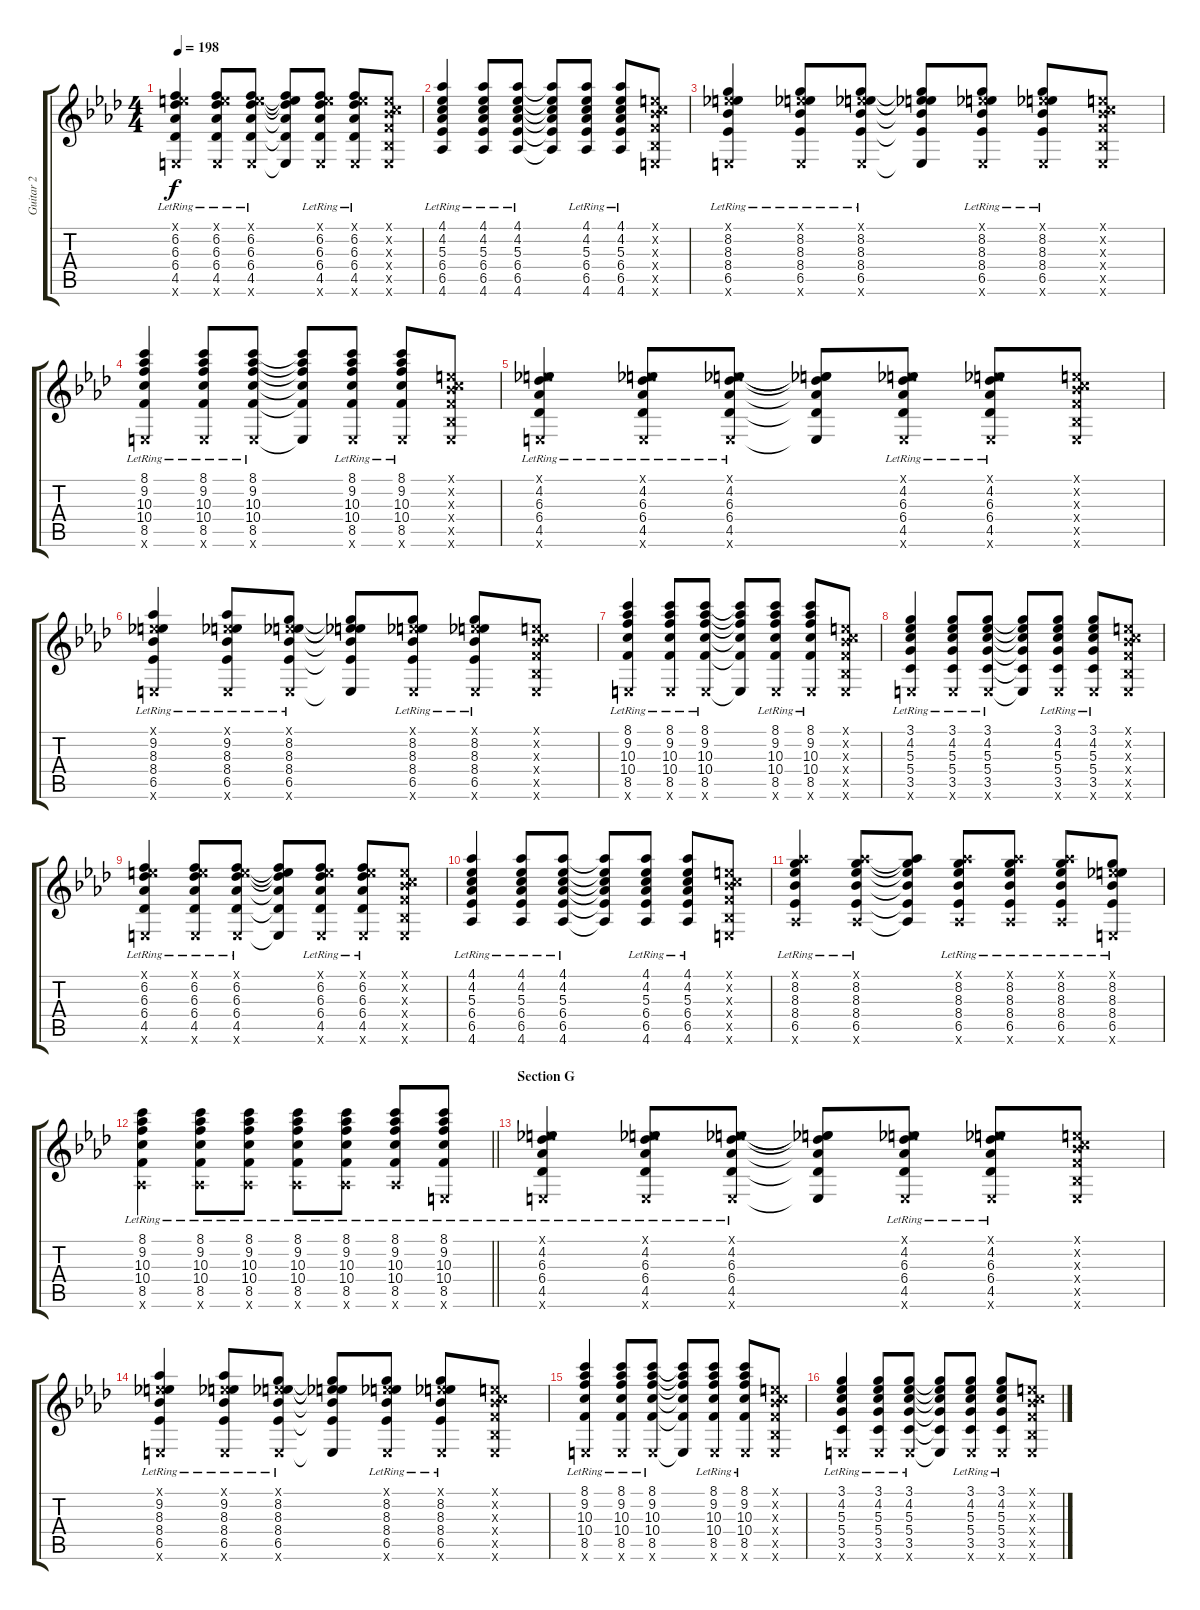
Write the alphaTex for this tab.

\track ("Guitar 2" "Guitar 2") {instrument overdrivenguitar}
\staff {score tabs}
\tuning (E4 B3 G3 D3 A2 E2) {hide}
\ts (4 4)
\tempo 198
\clef g2
\ks ab
(0.1{x} 6.2{lr} 6.3{lr} 6.4{lr} 4.5{lr} 0.6{x}).4{dy f} (0.1{x} 6.2{lr} 6.3{lr} 6.4{lr} 4.5{lr} 0.6{x}).8 (0.1{x} 6.2{lr} 6.3{lr} 6.4{lr} 4.5{lr} 0.6{x}).8 (0.1{t} 6.2{t} 6.3{t} 6.4{t} 4.5{t} 0.6{t}).8 (0.1{x} 6.2{lr} 6.3{lr} 6.4{lr} 4.5{lr} 0.6{x}).8 (0.1{x} 6.2{lr} 6.3{lr} 6.4{lr} 4.5{lr} 0.6{x}).8 (0.1{x} 1.2{x} 3.3{x} 3.4{x} 1.5{x} 0.6{x}).8 |
(4.1 4.2{lr} 5.3{lr} 6.4{lr} 6.5{lr} 4.6).4 (4.1 4.2{lr} 5.3{lr} 6.4{lr} 6.5{lr} 4.6).8 (4.1 4.2{lr} 5.3{lr} 6.4{lr} 6.5{lr} 4.6).8 (4.1{t} 4.2{t} 5.3{t} 6.4{t} 6.5{t} 4.6{t}).8 (4.1 4.2{lr} 5.3{lr} 6.4{lr} 6.5{lr} 4.6).8 (4.1 4.2{lr} 5.3{lr} 6.4{lr} 6.5{lr} 4.6).8 (0.1{x} 1.2{x} 3.3{x} 3.4{x} 1.5{x} 0.6{x}).8 |
(0.1{x} 8.2{lr} 8.3{lr} 8.4{lr} 6.5{lr} 0.6{x}).4 (0.1{x} 8.2{lr} 8.3{lr} 8.4{lr} 6.5{lr} 0.6{x}).8 (0.1{x} 8.2{lr} 8.3{lr} 8.4{lr} 6.5{lr} 0.6{x}).8 (0.1{t} 8.2{t} 8.3{t} 8.4{t} 6.5{t} 0.6{t}).8 (0.1{x} 8.2{lr} 8.3{lr} 8.4{lr} 6.5{lr} 0.6{x}).8 (0.1{x} 8.2{lr} 8.3{lr} 8.4{lr} 6.5{lr} 0.6{x}).8 (0.1{x} 1.2{x} 3.3{x} 3.4{x} 1.5{x} 0.6{x}).8 |
(8.1 9.2{lr} 10.3{lr} 10.4{lr} 8.5{lr} 0.6{x}).4 (8.1 9.2{lr} 10.3{lr} 10.4{lr} 8.5{lr} 0.6{x}).8 (8.1 9.2{lr} 10.3{lr} 10.4{lr} 8.5{lr} 0.6{x}).8 (8.1{t} 9.2{t} 10.3{t} 10.4{t} 8.5{t} 0.6{t}).8 (8.1 9.2{lr} 10.3{lr} 10.4{lr} 8.5{lr} 0.6{x}).8 (8.1 9.2{lr} 10.3{lr} 10.4{lr} 8.5{lr} 0.6{x}).8 (0.1{x} 1.2{x} 3.3{x} 3.4{x} 1.5{x} 0.6{x}).8 |
(0.1{x} 4.2{lr} 6.3{lr} 6.4{lr} 4.5{lr} 0.6{x}).4 (0.1{x} 4.2{lr} 6.3{lr} 6.4{lr} 4.5{lr} 0.6{x}).8 (0.1{x} 4.2{lr} 6.3{lr} 6.4{lr} 4.5{lr} 0.6{x}).8 (0.1{t} 4.2{t} 6.3{t} 6.4{t} 4.5{t} 0.6{t}).8 (0.1{x} 4.2{lr} 6.3{lr} 6.4{lr} 4.5{lr} 0.6{x}).8 (0.1{x} 4.2{lr} 6.3{lr} 6.4{lr} 4.5{lr} 0.6{x}).8 (0.1{x} 1.2{x} 3.3{x} 3.4{x} 1.5{x} 0.6{x}).8 |
(0.1{x} 9.2{lr} 8.3{lr} 8.4{lr} 6.5{lr} 0.6{x}).4 (0.1{x} 9.2{lr} 8.3{lr} 8.4{lr} 6.5{lr} 0.6{x}).8 (0.1{x} 8.2{lr} 8.3{lr} 8.4{lr} 6.5{lr} 0.6{x}).8 (0.1{t} 8.2{t} 8.3{t} 8.4{t} 6.5{t} 0.6{t}).8 (0.1{x} 8.2{lr} 8.3{lr} 8.4{lr} 6.5{lr} 0.6{x}).8 (0.1{x} 8.2{lr} 8.3{lr} 8.4{lr} 6.5{lr} 0.6{x}).8 (0.1{x} 1.2{x} 3.3{x} 3.4{x} 1.5{x} 0.6{x}).8 |
(8.1 9.2{lr} 10.3{lr} 10.4{lr} 8.5{lr} 0.6{x}).4 (8.1 9.2{lr} 10.3{lr} 10.4{lr} 8.5{lr} 0.6{x}).8 (8.1 9.2{lr} 10.3{lr} 10.4{lr} 8.5{lr} 0.6{x}).8 (8.1{t} 9.2{t} 10.3{t} 10.4{t} 8.5{t} 0.6{t}).8 (8.1 9.2{lr} 10.3{lr} 10.4{lr} 8.5{lr} 0.6{x}).8 (8.1 9.2{lr} 10.3{lr} 10.4{lr} 8.5{lr} 0.6{x}).8 (0.1{x} 1.2{x} 3.3{x} 3.4{x} 1.5{x} 0.6{x}).8 |
(3.1 4.2{lr} 5.3{lr} 5.4{lr} 3.5{lr} 0.6{x}).4 (3.1 4.2{lr} 5.3{lr} 5.4{lr} 3.5{lr} 0.6{x}).8 (3.1 4.2{lr} 5.3{lr} 5.4{lr} 3.5{lr} 0.6{x}).8 (3.1{t} 4.2{t} 5.3{t} 5.4{t} 3.5{t} 0.6{t}).8 (3.1 4.2{lr} 5.3{lr} 5.4{lr} 3.5{lr} 0.6{x}).8 (3.1 4.2{lr} 5.3{lr} 5.4{lr} 3.5{lr} 0.6{x}).8 (0.1{x} 1.2{x} 3.3{x} 3.4{x} 1.5{x} 0.6{x}).8 |
(0.1{x} 6.2{lr} 6.3{lr} 6.4{lr} 4.5{lr} 0.6{x}).4 (0.1{x} 6.2{lr} 6.3{lr} 6.4{lr} 4.5{lr} 0.6{x}).8 (0.1{x} 6.2{lr} 6.3{lr} 6.4{lr} 4.5{lr} 0.6{x}).8 (0.1{t} 6.2{t} 6.3{t} 6.4{t} 4.5{t} 0.6{t}).8 (0.1{x} 6.2{lr} 6.3{lr} 6.4{lr} 4.5{lr} 0.6{x}).8 (0.1{x} 6.2{lr} 6.3{lr} 6.4{lr} 4.5{lr} 0.6{x}).8 (0.1{x} 1.2{x} 3.3{x} 3.4{x} 1.5{x} 0.6{x}).8 |
(4.1 4.2{lr} 5.3{lr} 6.4{lr} 6.5{lr} 4.6).4 (4.1 4.2{lr} 5.3{lr} 6.4{lr} 6.5{lr} 4.6).8 (4.1 4.2{lr} 5.3{lr} 6.4{lr} 6.5{lr} 4.6).8 (4.1{t} 4.2{t} 5.3{t} 6.4{t} 6.5{t} 4.6{t}).8 (4.1 4.2{lr} 5.3{lr} 6.4{lr} 6.5{lr} 4.6).8 (4.1 4.2{lr} 5.3{lr} 6.4{lr} 6.5{lr} 4.6).8 (0.1{x} 1.2{x} 3.3{x} 3.4{x} 1.5{x} 0.6{x}).8 |
(4.1{x} 8.2{lr} 8.3{lr} 8.4{lr} 6.5{lr} 4.6{x}).4 (4.1{x} 8.2{lr} 8.3{lr} 8.4{lr} 6.5{lr} 4.6{x}).8 (4.1{t} 8.2{t} 8.3{t} 8.4{t} 6.5{t} 4.6{t}).8 (4.1{x} 8.2{lr} 8.3{lr} 8.4{lr} 6.5{lr} 4.6{x}).8 (4.1{x} 8.2{lr} 8.3{lr} 8.4{lr} 6.5{lr} 4.6{x}).8 (4.1{x} 8.2{lr} 8.3{lr} 8.4{lr} 6.5{lr} 4.6{x}).8 (0.1{x} 8.2{lr} 8.3{lr} 8.4{lr} 6.5{lr} 0.6{x}).8 |
\barLineRight lightlight
(8.1{lr} 9.2{lr} 10.3{lr} 10.4{lr} 8.5{lr} 4.6{x}).4 (8.1{lr} 9.2{lr} 10.3{lr} 10.4{lr} 8.5{lr} 4.6{x}).8 (8.1{lr} 9.2{lr} 10.3{lr} 10.4{lr} 8.5{lr} 4.6{x}).8 (8.1{lr} 9.2{lr} 10.3{lr} 10.4{lr} 8.5{lr} 4.6{x}).8 (8.1{lr} 9.2{lr} 10.3{lr} 10.4{lr} 8.5{lr} 4.6{x}).8 (8.1{lr} 9.2{lr} 10.3{lr} 10.4{lr} 8.5{lr} 4.6{x}).8 (8.1{lr} 9.2{lr} 10.3{lr} 10.4{lr} 8.5{lr} 0.6{x}).8 |
\section ("" "Section G")
(0.1{x} 4.2{lr} 6.3{lr} 6.4{lr} 4.5{lr} 0.6{x}).4 (0.1{x} 4.2{lr} 6.3{lr} 6.4{lr} 4.5{lr} 0.6{x}).8 (0.1{x} 4.2{lr} 6.3{lr} 6.4{lr} 4.5{lr} 0.6{x}).8 (0.1{t} 4.2{t} 6.3{t} 6.4{t} 4.5{t} 0.6{t}).8 (0.1{x} 4.2{lr} 6.3{lr} 6.4{lr} 4.5{lr} 0.6{x}).8 (0.1{x} 4.2{lr} 6.3{lr} 6.4{lr} 4.5{lr} 0.6{x}).8 (0.1{x} 1.2{x} 3.3{x} 3.4{x} 1.5{x} 0.6{x}).8 |
(0.1{x} 9.2{lr} 8.3{lr} 8.4{lr} 6.5{lr} 0.6{x}).4 (0.1{x} 9.2{lr} 8.3{lr} 8.4{lr} 6.5{lr} 0.6{x}).8 (0.1{x} 8.2{lr} 8.3{lr} 8.4{lr} 6.5{lr} 0.6{x}).8 (0.1{t} 8.2{t} 8.3{t} 8.4{t} 6.5{t} 0.6{t}).8 (0.1{x} 8.2{lr} 8.3{lr} 8.4{lr} 6.5{lr} 0.6{x}).8 (0.1{x} 8.2{lr} 8.3{lr} 8.4{lr} 6.5{lr} 0.6{x}).8 (0.1{x} 1.2{x} 3.3{x} 3.4{x} 1.5{x} 0.6{x}).8 |
(8.1 9.2{lr} 10.3{lr} 10.4{lr} 8.5{lr} 0.6{x}).4 (8.1 9.2{lr} 10.3{lr} 10.4{lr} 8.5{lr} 0.6{x}).8 (8.1 9.2{lr} 10.3{lr} 10.4{lr} 8.5{lr} 0.6{x}).8 (8.1{t} 9.2{t} 10.3{t} 10.4{t} 8.5{t} 0.6{t}).8 (8.1 9.2{lr} 10.3{lr} 10.4{lr} 8.5{lr} 0.6{x}).8 (8.1 9.2{lr} 10.3{lr} 10.4{lr} 8.5{lr} 0.6{x}).8 (0.1{x} 1.2{x} 3.3{x} 3.4{x} 1.5{x} 0.6{x}).8 |
(3.1 4.2{lr} 5.3{lr} 5.4{lr} 3.5{lr} 0.6{x}).4 (3.1 4.2{lr} 5.3{lr} 5.4{lr} 3.5{lr} 0.6{x}).8 (3.1 4.2{lr} 5.3{lr} 5.4{lr} 3.5{lr} 0.6{x}).8 (3.1{t} 4.2{t} 5.3{t} 5.4{t} 3.5{t} 0.6{t}).8 (3.1 4.2{lr} 5.3{lr} 5.4{lr} 3.5{lr} 0.6{x}).8 (3.1 4.2{lr} 5.3{lr} 5.4{lr} 3.5{lr} 0.6{x}).8 (0.1{x} 1.2{x} 3.3{x} 3.4{x} 1.5{x} 0.6{x}).8
